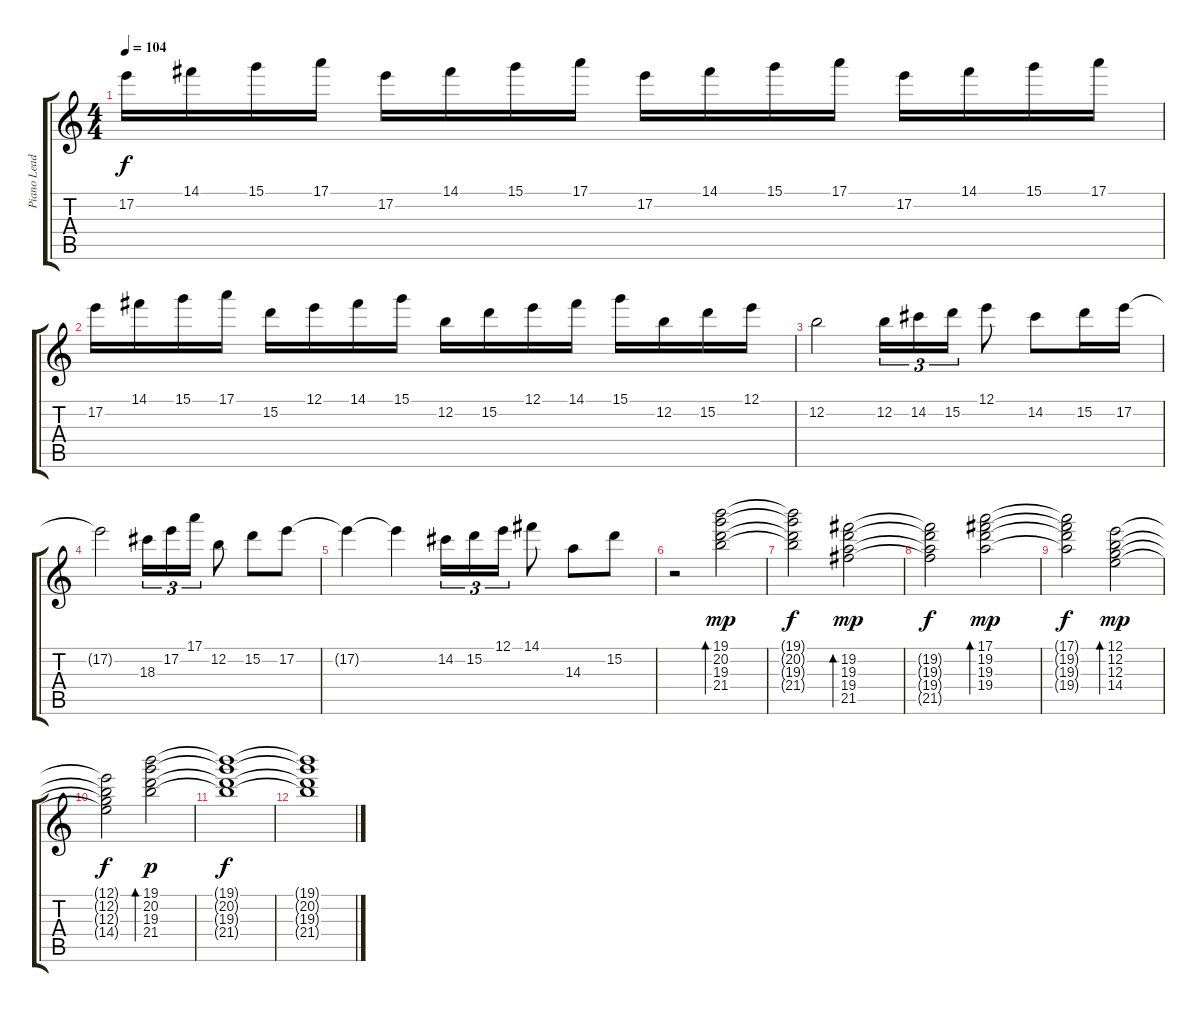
\track ("Piano Lead" "Piano Lead") {instrument electricpiano1}
\staff {score tabs}
\tuning (E5 B4 G4 D4 A3 E3) {hide}
\ts (4 4)
\tempo 104
\clef g2
\ks c
17.2.16{dy f} 14.1.16 15.1.16 17.1.16 17.2.16 14.1.16 15.1.16 17.1.16 17.2.16 14.1.16 15.1.16 17.1.16 17.2.16 14.1.16 15.1.16 17.1.16 |
17.2.16 14.1.16 15.1.16 17.1.16 15.2.16 12.1.16 14.1.16 15.1.16 12.2.16 15.2.16 12.1.16 14.1.16 15.1.16 12.2.16 15.2.16 12.1.16 |
12.2.2 12.2.16{tu (3 2)} 14.2.16{tu (3 2)} 15.2.16{tu (3 2)} 12.1.8 14.2.8 15.2.16 17.2.16 |
17.2{t}.2 18.3.16{tu (3 2)} 17.2.16{tu (3 2)} 17.1.16{tu (3 2)} 12.2.8 15.2.8 17.2.8 |
17.2{t}.4 17.2{t}.4 14.2.16{tu (3 2)} 15.2.16{tu (3 2)} 12.1.16{tu (3 2)} 14.1.8 14.3.8 15.2.8 |
r.2 (19.1 20.2 19.3 21.4).2{bd 480 dy mp} |
(19.1{t} 20.2{t} 19.3{t} 21.4{t}).2{dy f} (19.2 19.3 19.4 21.5).2{bd 480 dy mp} |
(19.2{t} 19.3{t} 19.4{t} 21.5{t}).2{dy f} (17.1 19.2 19.3 19.4).2{bd 480 dy mp} |
(17.1{t} 19.2{t} 19.3{t} 19.4{t}).2{dy f} (12.1 12.2 12.3 14.4).2{bd 480 dy mp} |
(12.1{t} 12.2{t} 12.3{t} 14.4{t}).2{dy f} (19.1 20.2 19.3 21.4).2{bd 480 dy p} |
(19.1{t} 20.2{t} 19.3{t} 21.4{t}).1{dy f} |
(19.1{t} 20.2{t} 19.3{t} 21.4{t}).1
